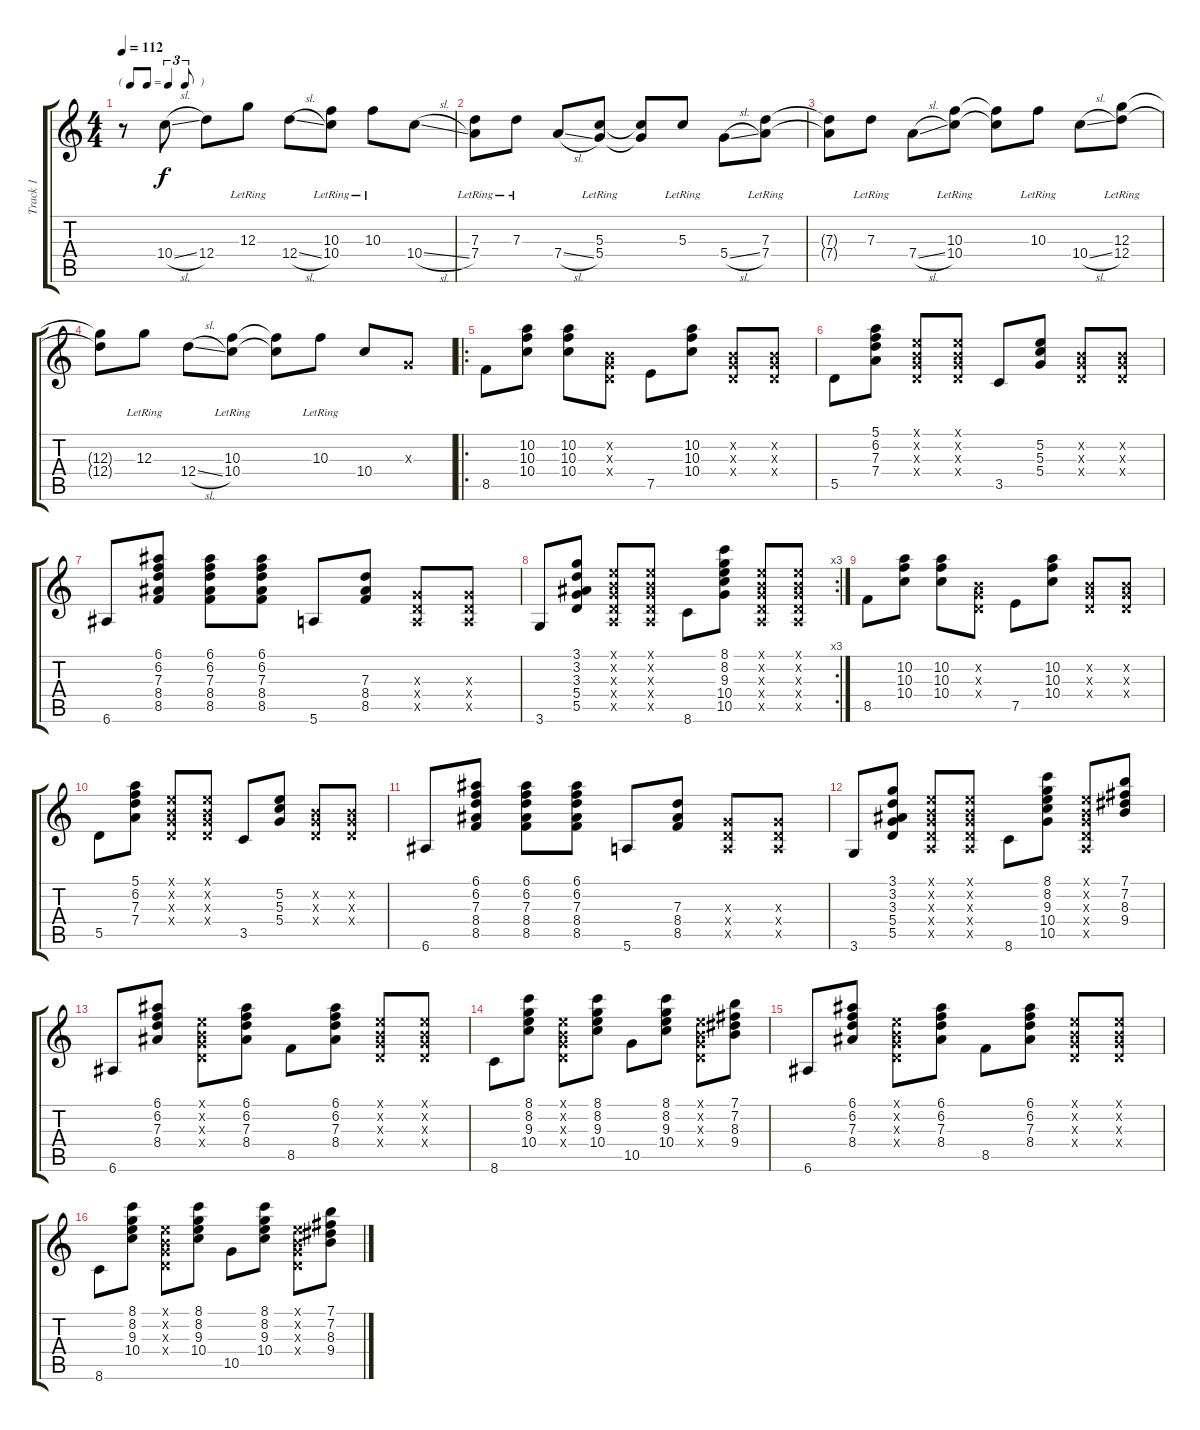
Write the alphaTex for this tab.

\track ("Track 1" "Track 1") {instrument acousticguitarsteel}
\staff {score tabs}
\tuning (E4 B3 G3 D3 A2 E2) {hide}
\ts (4 4)
\tf triplet8th
\tempo 112
\clef g2
\ks c
r.8{dy f instrument acousticguitarsteel} 10.4{sl}.8 12.4.8 12.3{lr}.8 12.4{sl}.8 (10.3{lr} 10.4).8 10.3{lr}.8 10.4{sl}.8 |
(7.3{lr} 7.4).8 7.3{lr}.8 7.4{sl}.8 (5.3 5.4{lr}).8 (5.3{t} 5.4{t}).8 5.3{lr}.8 5.4{sl}.8 (7.3{lr} 7.4).8 |
(7.3{t} 7.4{t}).8 7.3{lr}.8 7.4{sl}.8 (10.3{lr} 10.4).8 (10.3{t} 10.4{t}).8 10.3{lr}.8 10.4{sl}.8 (12.3{lr} 12.4).8 |
(12.3{t} 12.4{t}).8 12.3{lr}.8 12.4{sl}.8 (10.3{lr} 10.4).8 (10.3{t} 10.4{t}).8 10.3{lr}.8 10.4.8 0.3{x}.8 |
\ro
8.5.8 (10.2 10.3 10.4).8 (10.2 10.3 10.4).8 (0.2{x} 0.3{x} 0.4{x}).8 7.5.8 (10.2 10.3 10.4).8 (0.2{x} 0.3{x} 0.4{x}).8 (0.2{x} 0.3{x} 0.4{x}).8 |
5.5.8 (5.1 6.2 7.3 7.4).8 (0.1{x} 0.2{x} 0.3{x} 0.4{x}).8 (0.1{x} 0.2{x} 0.3{x} 0.4{x}).8 3.5.8 (5.2 5.3 5.4).8 (0.2{x} 0.3{x} 0.4{x}).8 (0.2{x} 0.3{x} 0.4{x}).8 |
6.6.8 (6.1 6.2 7.3 8.4 8.5).8 (6.1 6.2 7.3 8.4 8.5).8 (6.1 6.2 7.3 8.4 8.5).8 5.6.8 (7.3 8.4 8.5).8 (0.3{x} 0.4{x} 0.5{x}).8 (0.3{x} 0.4{x} 0.5{x}).8 |
\rc 3
3.6.8 (3.1 3.2 3.3 5.4 5.5).8 (0.1{x} 0.2{x} 0.3{x} 0.4{x} 0.5{x}).8 (0.1{x} 0.2{x} 0.3{x} 0.4{x} 0.5{x}).8 8.6.8 (8.1 8.2 9.3 10.4 10.5).8 (0.1{x} 0.2{x} 0.3{x} 0.4{x} 0.5{x}).8 (0.1{x} 0.2{x} 0.3{x} 0.4{x} 0.5{x}).8 |
8.5.8 (10.2 10.3 10.4).8 (10.2 10.3 10.4).8 (0.2{x} 0.3{x} 0.4{x}).8 7.5.8 (10.2 10.3 10.4).8 (0.2{x} 0.3{x} 0.4{x}).8 (0.2{x} 0.3{x} 0.4{x}).8 |
5.5.8 (5.1 6.2 7.3 7.4).8 (0.1{x} 0.2{x} 0.3{x} 0.4{x}).8 (0.1{x} 0.2{x} 0.3{x} 0.4{x}).8 3.5.8 (5.2 5.3 5.4).8 (0.2{x} 0.3{x} 0.4{x}).8 (0.2{x} 0.3{x} 0.4{x}).8 |
6.6.8 (6.1 6.2 7.3 8.4 8.5).8 (6.1 6.2 7.3 8.4 8.5).8 (6.1 6.2 7.3 8.4 8.5).8 5.6.8 (7.3 8.4 8.5).8 (0.3{x} 0.4{x} 0.5{x}).8 (0.3{x} 0.4{x} 0.5{x}).8 |
3.6.8 (3.1 3.2 3.3 5.4 5.5).8 (0.1{x} 0.2{x} 0.3{x} 0.4{x} 0.5{x}).8 (0.1{x} 0.2{x} 0.3{x} 0.4{x} 0.5{x}).8 8.6.8 (8.1 8.2 9.3 10.4 10.5).8 (0.1{x} 0.2{x} 0.3{x} 0.4{x} 0.5{x}).8 (7.1 7.2 8.3 9.4).8 |
6.6.8 (6.1 6.2 7.3 8.4).8 (0.1{x} 0.2{x} 0.3{x} 0.4{x}).8 (6.1 6.2 7.3 8.4).8 8.5.8 (6.1 6.2 7.3 8.4).8 (0.1{x} 0.2{x} 0.3{x} 0.4{x}).8 (0.1{x} 0.2{x} 0.3{x} 0.4{x}).8 |
8.6.8 (8.1 8.2 9.3 10.4).8 (0.1{x} 0.2{x} 0.3{x} 0.4{x}).8 (8.1 8.2 9.3 10.4).8 10.5.8 (8.1 8.2 9.3 10.4).8 (0.1{x} 0.2{x} 0.3{x} 0.4{x}).8 (7.1 7.2 8.3 9.4).8 |
6.6.8 (6.1 6.2 7.3 8.4).8 (0.1{x} 0.2{x} 0.3{x} 0.4{x}).8 (6.1 6.2 7.3 8.4).8 8.5.8 (6.1 6.2 7.3 8.4).8 (0.1{x} 0.2{x} 0.3{x} 0.4{x}).8 (0.1{x} 0.2{x} 0.3{x} 0.4{x}).8 |
8.6.8 (8.1 8.2 9.3 10.4).8 (0.1{x} 0.2{x} 0.3{x} 0.4{x}).8 (8.1 8.2 9.3 10.4).8 10.5.8 (8.1 8.2 9.3 10.4).8 (0.1{x} 0.2{x} 0.3{x} 0.4{x}).8 (7.1 7.2 8.3 9.4).8
